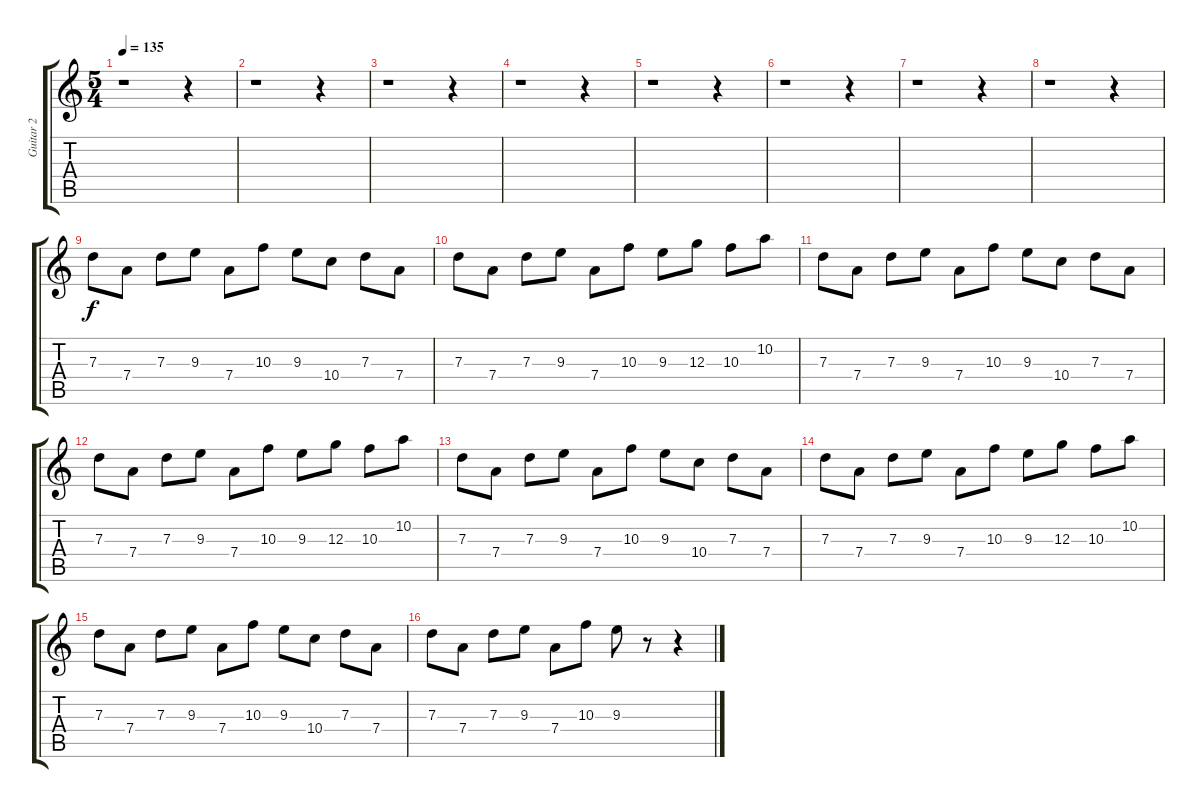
\track ("Guitar 2" "Guitar 2") {instrument distortionguitar}
\staff {score tabs}
\tuning (E4 B3 G3 D3 A2 D2) {hide}
\ts (5 4)
\tempo 135
\clef g2
\ks c
r.1{dy f} r.4 |
r.1 r.4 |
r.1 r.4 |
r.1 r.4 |
r.1 r.4 |
r.1 r.4 |
r.1 r.4 |
r.1 r.4 |
7.3.8 7.4.8 7.3.8 9.3.8 7.4.8 10.3.8 9.3.8 10.4.8 7.3.8 7.4.8 |
7.3.8 7.4.8 7.3.8 9.3.8 7.4.8 10.3.8 9.3.8 12.3.8 10.3.8 10.2.8 |
7.3.8 7.4.8 7.3.8 9.3.8 7.4.8 10.3.8 9.3.8 10.4.8 7.3.8 7.4.8 |
7.3.8 7.4.8 7.3.8 9.3.8 7.4.8 10.3.8 9.3.8 12.3.8 10.3.8 10.2.8 |
7.3.8 7.4.8 7.3.8 9.3.8 7.4.8 10.3.8 9.3.8 10.4.8 7.3.8 7.4.8 |
7.3.8 7.4.8 7.3.8 9.3.8 7.4.8 10.3.8 9.3.8 12.3.8 10.3.8 10.2.8 |
7.3.8 7.4.8 7.3.8 9.3.8 7.4.8 10.3.8 9.3.8 10.4.8 7.3.8 7.4.8 |
7.3.8 7.4.8 7.3.8 9.3.8 7.4.8 10.3.8 9.3.8 r.8 r.4
